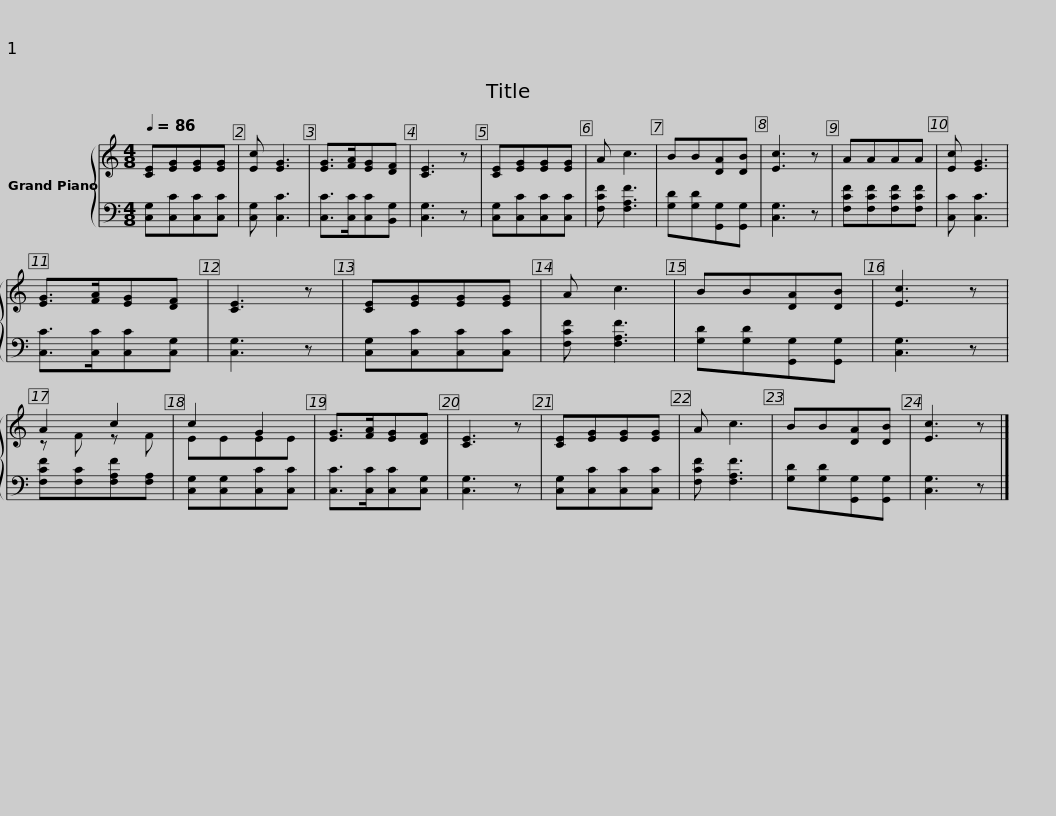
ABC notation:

X:1
%%score { ( 1 3 ) | 2 }
L:1/8
Q:1/4=86
M:4/8
I:linebreak $
K:C
V:1 treble
V:3 treble
V:2 bass
V:1
 [CE][EG][EG][EG] | [Ec] [EG]3 | [EG]>[FA][EG][DF] | [CE]3 z | [CE][EG][EG][EG] | %5
 A c3 | BB[DA][DB] | [Ec]3 z | AAAA | [Ec] [EG]3 |$ %10
 [EG]>[FA][EG][DF] | [CE]3 z | [CE][EG][EG][EG] | A c3 | BB[DA][DB] | %15
 [Ec]3 z | A2 c2 | c2 G2 | [EG]>[FA][EG][DF] | [CE]3 z |$ %20
 [CE][EG][EG][EG] | A c3 | BB[DA][DB] | [Ec]3 z |] %24
V:2
 [C,G,][C,C][C,C][C,C] | [C,G,] [C,C]3 | [C,C]>[C,C][C,C][B,,G,] | [C,G,]3 z | [C,G,][C,C][C,C][C,C] | %5
 [F,CF] [F,A,F]3 | [G,D][G,D][G,,G,][G,,G,] | [C,G,]3 z | [F,CF][F,CF][F,CF][F,CF] | [C,C] [C,C]3 |$ %10
 [C,C]>[C,C][C,C][C,G,] | [C,G,]3 z | [C,G,][C,C][C,C][C,C] | [F,CF] [F,A,F]3 | [G,D][G,D][G,,G,][G,,G,] | %15
 [C,G,]3 z | [F,CF][F,C][F,A,F][F,A,] | [C,G,][C,G,][C,C][C,C] | [C,C]>[C,C][C,C][C,G,] | [C,G,]3 z |$ %20
 [C,G,][C,C][C,C][C,C] | [F,CF] [F,A,F]3 | [G,D][G,D][G,,G,][G,,G,] | [C,G,]3 z |] %24
V:3
 x4 | x4 | x4 | x4 | x4 | %5
 x4 | x4 | x4 | x4 | x4 |$ %10
 x4 | x4 | x4 | x4 | x4 | %15
 x4 | z F z F | EEEE | x4 | x4 |$ %20
 x4 | x4 | x4 | x4 |] %24
